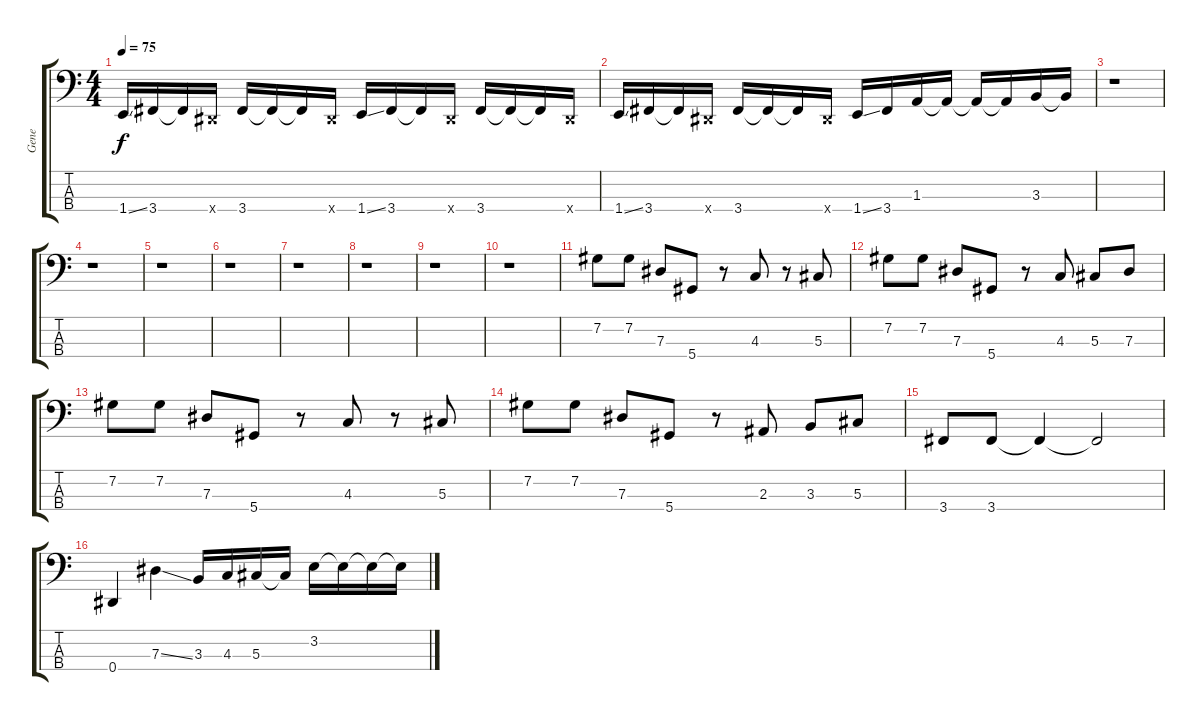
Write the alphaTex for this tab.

\track ("Gene" "Gene") {instrument electricbasspick}
\staff {score tabs}
\tuning (Gb2 Db2 Ab1 Eb1) {hide}
\ts (4 4)
\tempo 75
\clef f4
\ks c
1.4{ss}.16{dy f} 3.4.16 3.4{t}.16 0.4{x}.16 3.4.16 3.4{t}.16 3.4{t}.16 0.4{x}.16 1.4{ss}.16 3.4.16 3.4{t}.16 0.4{x}.16 3.4.16 3.4{t}.16 3.4{t}.16 0.4{x}.16 |
1.4{ss}.16 3.4.16 3.4{t}.16 0.4{x}.16 3.4.16 3.4{t}.16 3.4{t}.16 0.4{x}.16 1.4{ss}.16 3.4.16 1.3.16 1.3{t}.16 1.3{t}.16 1.3{t}.16 3.3.16 3.3{t}.16 |
r.1 |
r.1 |
r.1 |
r.1 |
r.1 |
r.1 |
r.1 |
r.1 |
7.2.8 7.2.8 7.3.8 5.4.8 r.8 4.3.8 r.8 5.3.8 |
7.2.8 7.2.8 7.3.8 5.4.8 r.8 4.3.8 5.3.8 7.3.8 |
7.2.8 7.2.8 7.3.8 5.4.8 r.8 4.3.8 r.8 5.3.8 |
7.2.8 7.2.8 7.3.8 5.4.8 r.8 2.3.8 3.3.8 5.3.8 |
3.4.8 3.4.8 3.4{t}.4 3.4{t}.2 |
0.4.4 7.3{ss}.4 3.3.16 4.3.16 5.3.16 5.3{t}.16 3.2.16 3.2{t}.16 3.2{t}.16 3.2{t}.16
